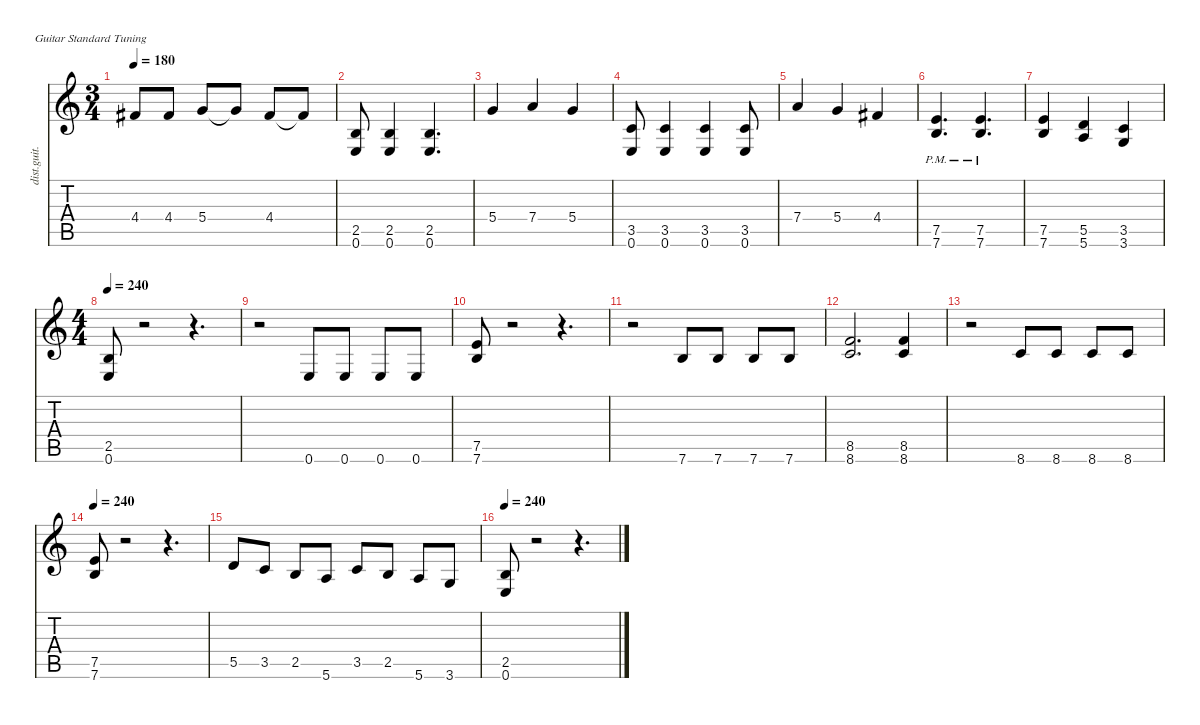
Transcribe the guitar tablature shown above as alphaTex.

\defaultSystemsLayout 4
\hideDynamics
\bracketExtendMode nobrackets
\track ("juan" "dist.guit.") {instrument distortionguitar}
\staff {score tabs}
\tuning (E4 B3 G3 D3 A2 E2)
\ts (3 4)
\tempo 180
\clef g2
\ks c
4.4{acc #}.8{dy f beam Up} 4.4{acc #}.8{beam Up} 5.4.8{beam Up} 5.4{t}.8{beam Up} 4.4{acc #}.8{beam Up} 4.4{t acc #}.8{beam Up} |
(2.5 0.6).8{beam Up} (2.5 0.6).4{beam Up} (2.5 0.6).4{d beam Up} |
5.4.4{beam Up} 7.4.4{beam Up} 5.4.4{beam Up} |
(3.5 0.6).8{beam Up} (3.5 0.6).4{beam Up} (3.5 0.6).4{beam Up} (3.5 0.6).8{beam Up} |
7.4.4{beam Up} 5.4.4{beam Up} 4.4{acc #}.4{beam Up} |
(7.5 7.6{pm}).4{d beam Up} (7.5 7.6{pm}).4{d beam Up} |
(7.5 7.6).4{beam Up} (5.5 5.6).4{beam Up} (3.5 3.6).4{beam Up} |
\ts (4 4)
\beaming (8 2 2 2 2)
\tempo 240
(2.5 0.6).8{beam Up} r.2{beam Down} r.4{d beam Down} |
r.2{beam Down} 0.6.8{beam Up} 0.6.8{beam Up} 0.6.8{beam Up} 0.6.8{beam Up} |
(7.5 7.6).8{beam Up} r.2{beam Down} r.4{d beam Down} |
r.2{beam Down} 7.6.8{beam Up} 7.6.8{beam Up} 7.6.8{beam Up} 7.6.8{beam Up} |
(8.5 8.6).2{d beam Up} (8.5 8.6).4{beam Up} |
r.2{beam Down} 8.6.8{beam Up} 8.6.8{beam Up} 8.6.8{beam Up} 8.6.8{beam Up} |
\tempo 240
(7.5 7.6).8{beam Up} r.2{beam Down} r.4{d beam Down} |
5.5.8{beam Up} 3.5.8{beam Up} 2.5.8{beam Up} 5.6.8{beam Up} 3.5.8{beam Up} 2.5.8{beam Up} 5.6.8{beam Up} 3.6.8{beam Up} |
\tempo 240
(2.5 0.6).8{beam Up} r.2{beam Down} r.4{d beam Down}
